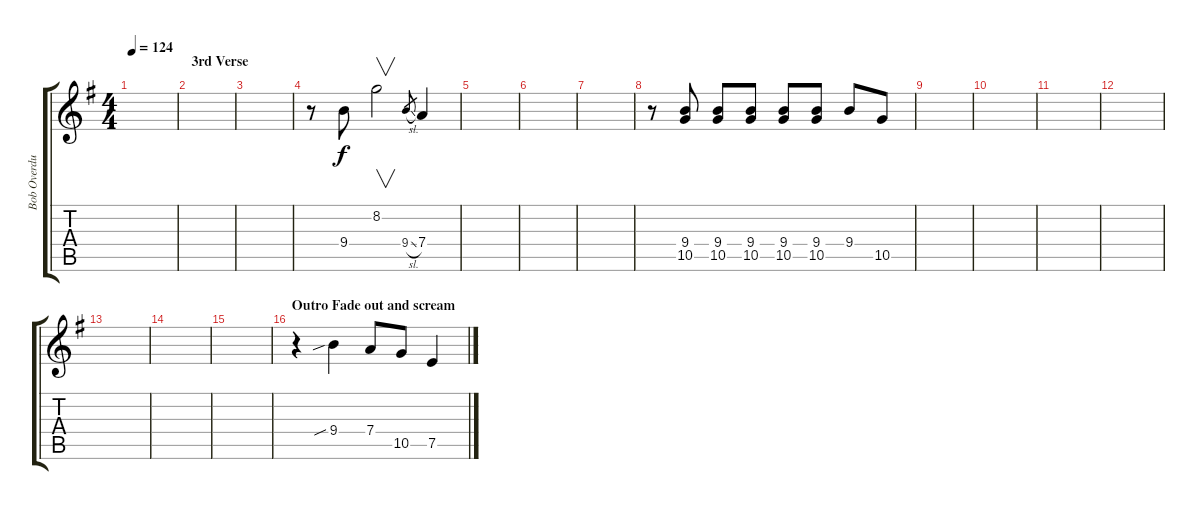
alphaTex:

\track ("Bob Overdub" "Bob Overdu") {instrument electricguitarjazz}
\staff {score tabs}
\tuning (E4 B3 G3 D3 A2 E2) {hide}
\ts (4 4)
\tempo 124
\clef g2
\ks g
|
\section ("" "3rd Verse")
|
|
r.8 9.4.8 8.2.2{v} 9.4{sl}.8{gr} 7.4.4 |
|
|
|
r.8 (9.4 10.5).8 (9.4 10.5).8 (9.4 10.5).8 (9.4 10.5).8 (9.4 10.5).8 9.4.8 10.5.8 |
|
|
|
|
|
|
|
\section ("" "Outro Fade out and scream")
r.4 9.4{sib}.4 7.4.8 10.5.8 7.5.4
